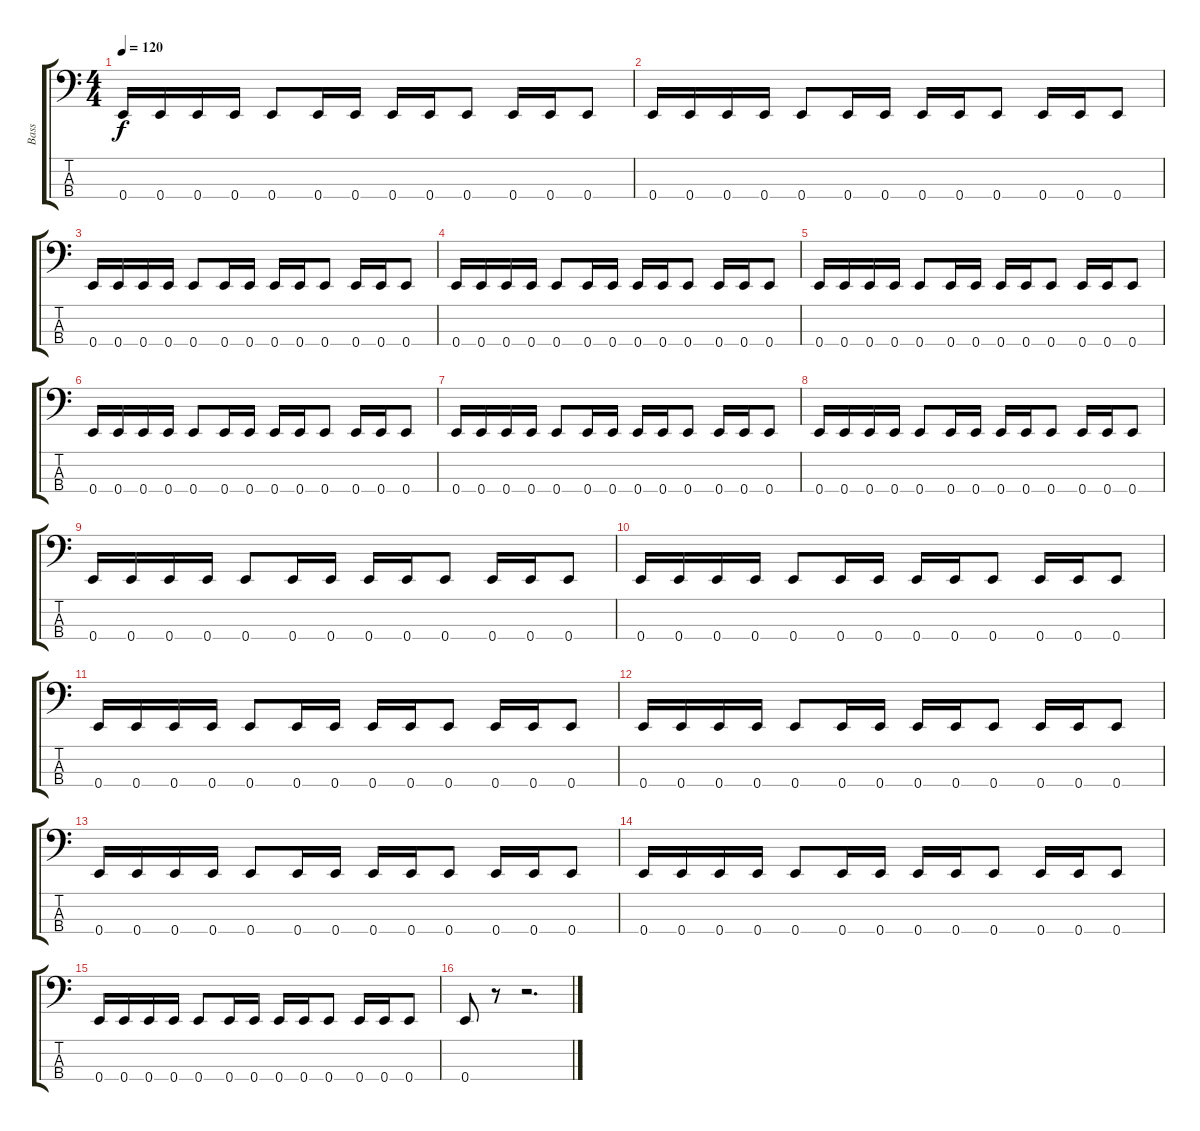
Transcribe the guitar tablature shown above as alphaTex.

\track ("Bass" "Bass") {instrument electricbassfinger}
\staff {score tabs}
\tuning (G2 D2 A1 E1) {hide}
\ts (4 4)
\tempo 120
\clef f4
\ks c
0.4.16{dy f} 0.4.16 0.4.16 0.4.16 0.4.8 0.4.16 0.4.16 0.4.16 0.4.16 0.4.8 0.4.16 0.4.16 0.4.8 |
0.4.16 0.4.16 0.4.16 0.4.16 0.4.8 0.4.16 0.4.16 0.4.16 0.4.16 0.4.8 0.4.16 0.4.16 0.4.8 |
0.4.16 0.4.16 0.4.16 0.4.16 0.4.8 0.4.16 0.4.16 0.4.16 0.4.16 0.4.8 0.4.16 0.4.16 0.4.8 |
0.4.16 0.4.16 0.4.16 0.4.16 0.4.8 0.4.16 0.4.16 0.4.16 0.4.16 0.4.8 0.4.16 0.4.16 0.4.8 |
0.4.16 0.4.16 0.4.16 0.4.16 0.4.8 0.4.16 0.4.16 0.4.16 0.4.16 0.4.8 0.4.16 0.4.16 0.4.8 |
0.4.16 0.4.16 0.4.16 0.4.16 0.4.8 0.4.16 0.4.16 0.4.16 0.4.16 0.4.8 0.4.16 0.4.16 0.4.8 |
0.4.16 0.4.16 0.4.16 0.4.16 0.4.8 0.4.16 0.4.16 0.4.16 0.4.16 0.4.8 0.4.16 0.4.16 0.4.8 |
0.4.16 0.4.16 0.4.16 0.4.16 0.4.8 0.4.16 0.4.16 0.4.16 0.4.16 0.4.8 0.4.16 0.4.16 0.4.8 |
0.4.16 0.4.16 0.4.16 0.4.16 0.4.8 0.4.16 0.4.16 0.4.16 0.4.16 0.4.8 0.4.16 0.4.16 0.4.8 |
0.4.16 0.4.16 0.4.16 0.4.16 0.4.8 0.4.16 0.4.16 0.4.16 0.4.16 0.4.8 0.4.16 0.4.16 0.4.8 |
0.4.16 0.4.16 0.4.16 0.4.16 0.4.8 0.4.16 0.4.16 0.4.16 0.4.16 0.4.8 0.4.16 0.4.16 0.4.8 |
0.4.16 0.4.16 0.4.16 0.4.16 0.4.8 0.4.16 0.4.16 0.4.16 0.4.16 0.4.8 0.4.16 0.4.16 0.4.8 |
0.4.16 0.4.16 0.4.16 0.4.16 0.4.8 0.4.16 0.4.16 0.4.16 0.4.16 0.4.8 0.4.16 0.4.16 0.4.8 |
0.4.16 0.4.16 0.4.16 0.4.16 0.4.8 0.4.16 0.4.16 0.4.16 0.4.16 0.4.8 0.4.16 0.4.16 0.4.8 |
0.4.16 0.4.16 0.4.16 0.4.16 0.4.8 0.4.16 0.4.16 0.4.16 0.4.16 0.4.8 0.4.16 0.4.16 0.4.8 |
0.4.8 r.8 r.2{d}
